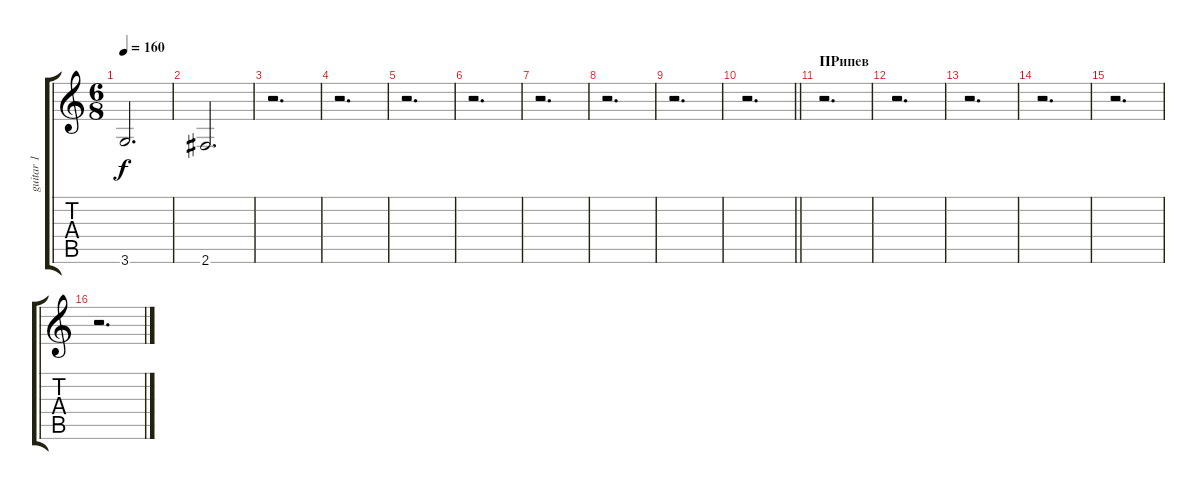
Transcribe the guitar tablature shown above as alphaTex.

\track ("guitar 1" "guitar 1") {instrument distortionguitar}
\staff {score tabs}
\tuning (E4 B3 G3 D3 A2 E2) {hide}
\ts (6 8)
\tempo 160
\clef g2
\ks c
3.6.2{d dy f} |
2.6.2{d} |
r.2{d} |
r.2{d} |
r.2{d} |
r.2{d} |
r.2{d} |
r.2{d} |
r.2{d} |
\barLineRight lightlight
r.2{d} |
\section ("" "ПРипев")
r.2{d} |
r.2{d} |
r.2{d} |
r.2{d} |
r.2{d} |
r.2{d}
